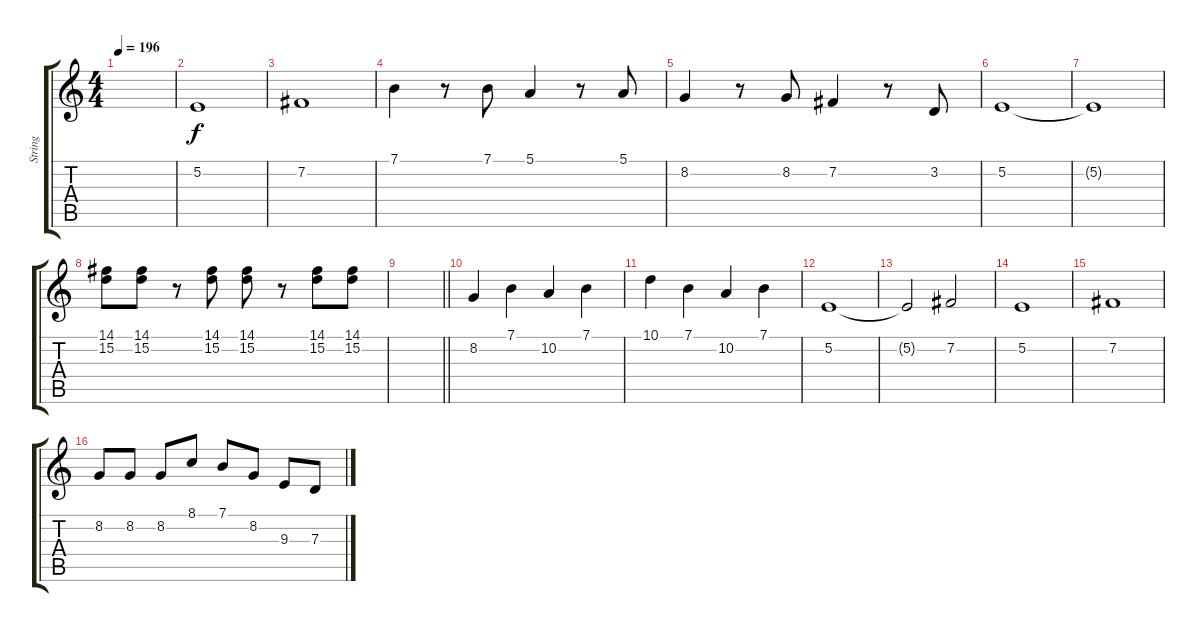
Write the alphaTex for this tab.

\track ("String" "String") {instrument stringensemble1}
\staff {score tabs}
\tuning (E4 B3 G3 D3 A2 E2) {hide}
\ts (4 4)
\tempo 196
\clef g2
\ks c
|
5.2.1 |
7.2.1 |
7.1.4 r.8 7.1.8 5.1.4 r.8 5.1.8 |
8.2.4 r.8 8.2.8 7.2.4 r.8 3.2.8 |
5.2.1 |
5.2{t}.1 |
(14.1 15.2).8 (14.1 15.2).8 r.8 (14.1 15.2).8 (14.1 15.2).8 r.8 (14.1 15.2).8 (14.1 15.2).8 |
\barLineRight lightlight
|
8.2.4 7.1.4 10.2.4 7.1.4 |
10.1.4 7.1.4 10.2.4 7.1.4 |
5.2.1 |
5.2{t}.2 7.2.2 |
5.2.1 |
7.2.1 |
8.2.8 8.2.8 8.2.8 8.1.8 7.1.8 8.2.8 9.3.8 7.3.8
